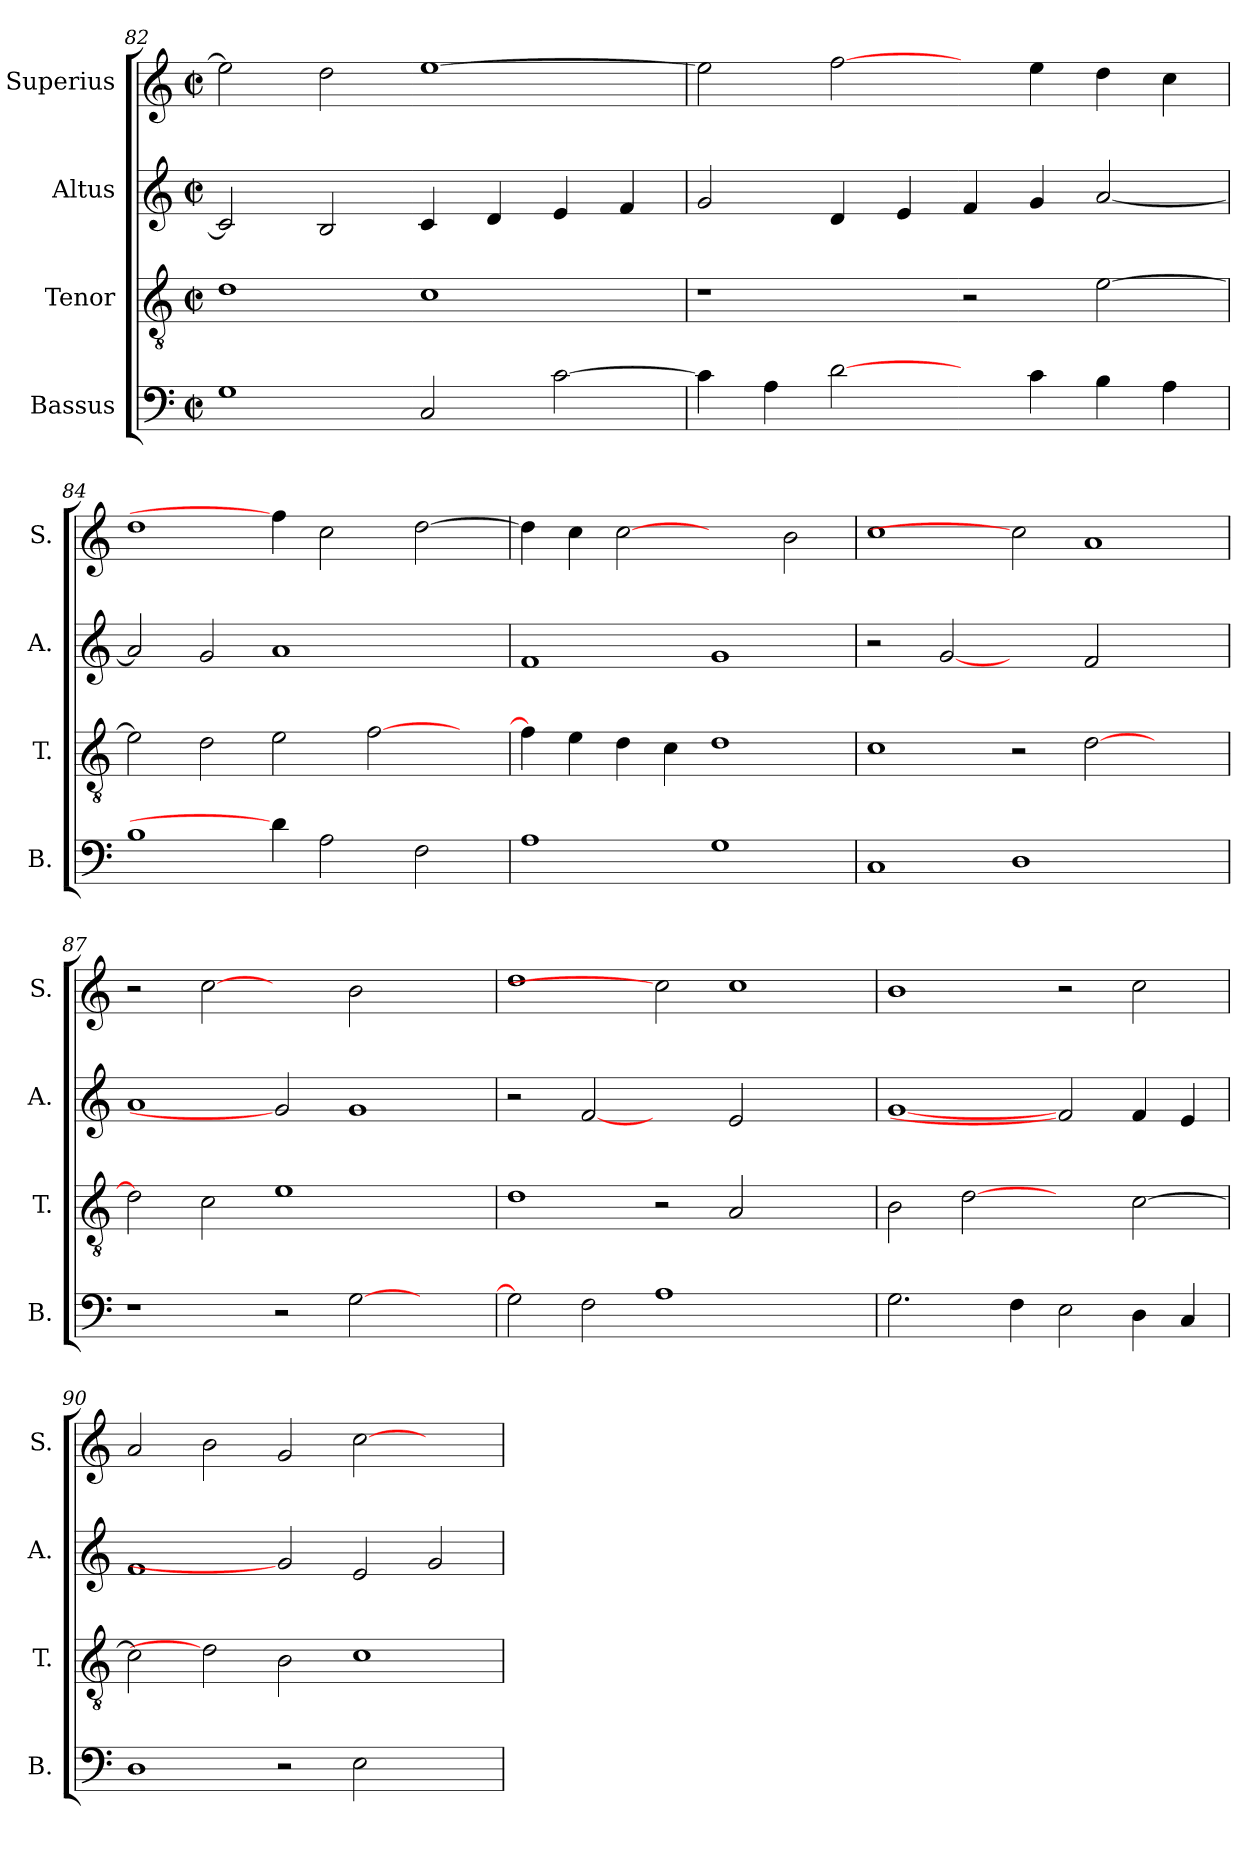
**kern	**kern	**kern	**kern
*part4	*part3	*part2	*part1
*staff4	*staff3	*staff2	*staff1
*I"Bassus	*I"Tenor	*I"Altus	*I"Superius
*I'B.	*I'T.	*I'A.	*I'S.
!!LO:LB:g=z
*clefF4	*clefGv2	*clefG2	*clefG2
*	*ITrd7c12	*	*
*k[]	*k[]	*k[]	*k[]
*C:	*C:	*C:	*C:
*M2/2	*M2/2	*M2/2	*M2/2
*met(c|)	*met(c|)	*met(c|)	*met(c|)
=82	=82	=82	=82
1Gi	1Di	2ci/]	2eei\]
.	.	2Bi/	2ddi\
2Ci/	1Ci	4ci/	[>1eei
.	.	4di/	.
[>2ci\	.	4ei/	.
.	.	4fi/	.
=83	=83	=83	=83
4ci\]	1r	2gi/	2eei\]
4Ai\	.	.	.
[2di\	.	4di/	[2ffi\
.	.	4ei/	.
4ryy	2r	4fi/	4ryy
4ci\	.	4gi/	4eei\
4Bi\	[>2Ei\	[<2ai/	4ddi\
4Ai\	.	.	4cci\
=84	=84	=84	=84
1Bi	2Ei\]	2ai/]	1ddi
.	2Di\	2gi/	.
4di\]	2Ei\	1ai	4ffi\]
2Ai\	.	.	2cci\
.	[>2Fi\	.	.
2Fi\	.	.	[>2ddi\
.	4ryy	4ryy	.
=85	=85	=85	=85
1Ai	4Fi\]	1fi	4ddi\]
.	4Ei\	.	4cci\
.	4Di\	.	[2cci
.	4Ci\	.	.
1Gi	1Di	1gi	2ryy
.	.	.	2bi\
!!LO:PB:g=z
=86	=86	=86	=86
1Ci	1Ci	2r	1cci
.	.	[2gi	.
1Di	2r	2ryy	2cci]
.	[>2Di\	2fi/	1ai
2ryy	2ryy	2ryy	.
=87	=87	=87	=87
1r	2Di\]	1ai	2r
.	2Ci\	.	[2cci
2r	1Ei	2gi]	2ryy
[>2Gi\	.	1gi	2bi\
2ryy	2ryy	.	2ryy
=88	=88	=88	=88
2Gi\]	1Di	2r	1ddi
2Fi\	.	[2fi	.
1Ai	2r	2ryy	2cci]
.	2AAi/	2ei/	1cci
2ryy	2ryy	2ryy	.
=89	=89	=89	=89
2.Gi\	2BBi\	[1gi	1bi
.	[2Di	.	.
4Fi\	.	.	.
2Ei\	2ryy	2fi]	2r
4Di\	[>2Ci\	4fi/	2cci\
4Ci/	.	4ei/	.
=90	=90	=90	=90
1Di	2Ci\]	1fi	2ai/
.	2Di]	.	2bi\
2r	2BBi\	2gi]	2gi/
2Ei\	1Ci	2ei/	[>2cci\
2ryy	.	2gi/	2ryy
=	=	=	=
*-	*-	*-	*-
